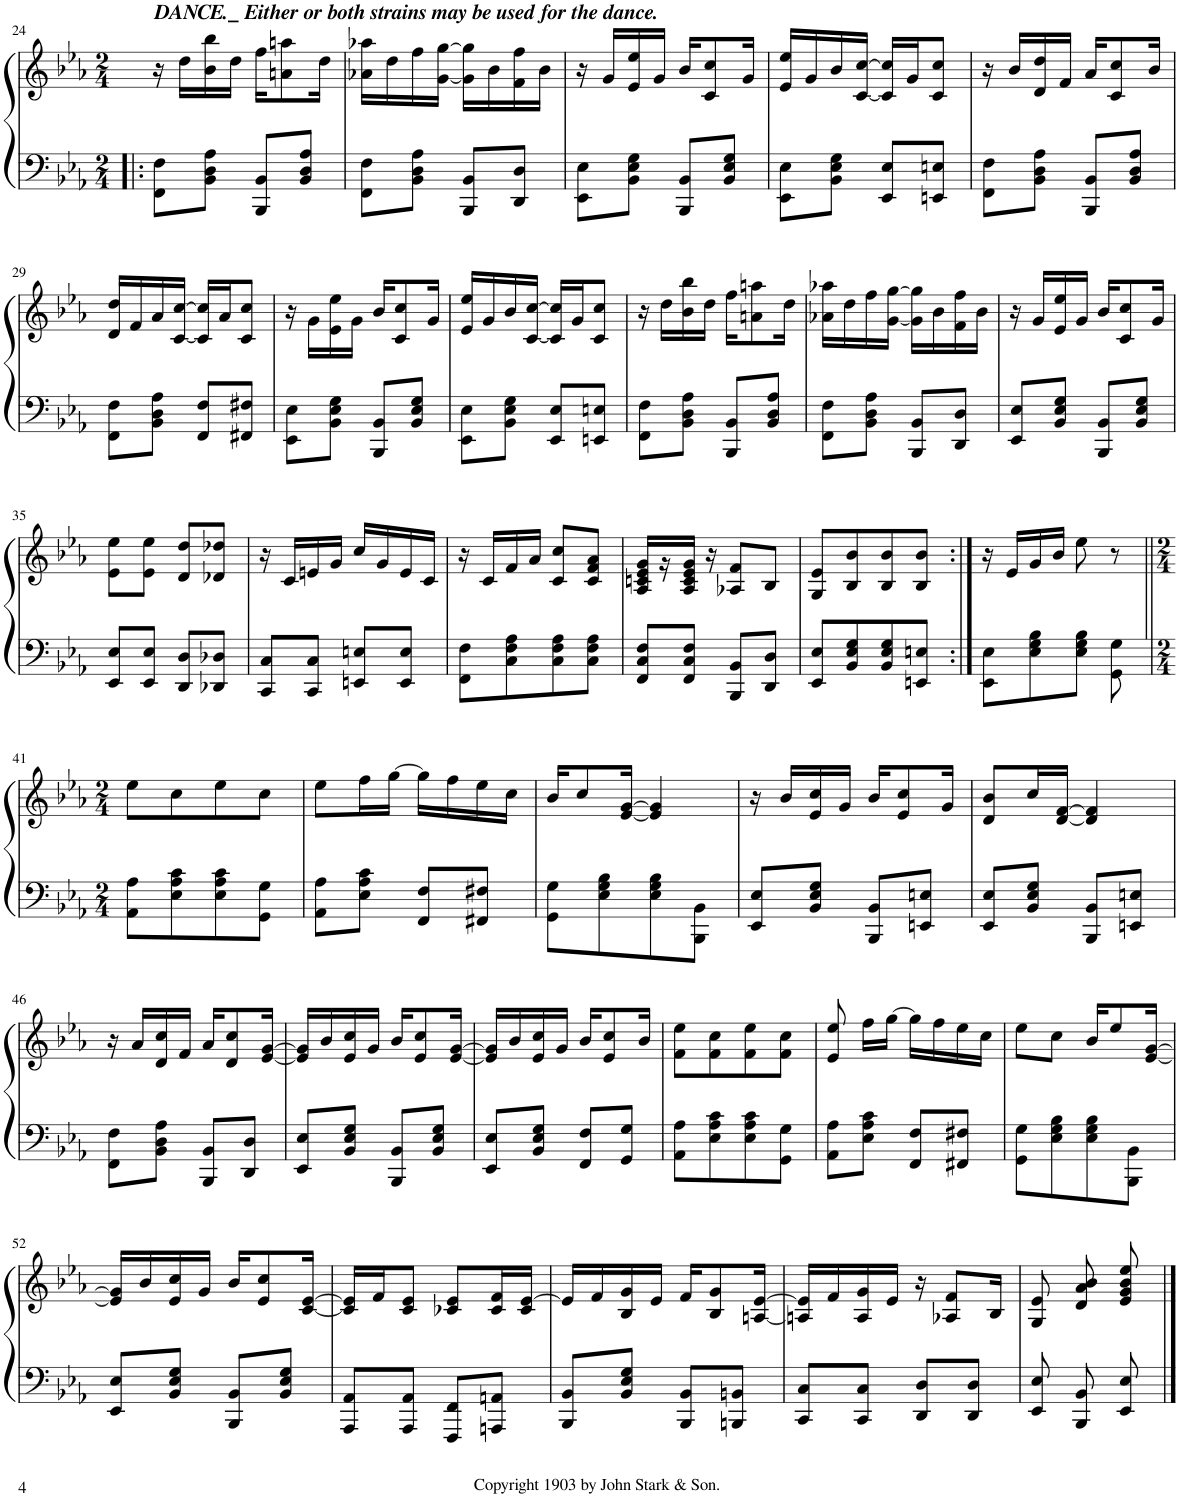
**kern	**kern
*part1	*part1
*staff2	*staff1
*I"Piano	*
*I'Pno	*
!!LO:PB:g=z
*clefF4	*clefG2
*k[b-e-a-]	*k[b-e-a-]
*M2/4	*M2/4
=24!|:	=24!|:
8FF\ 8F\L	16r
.	16dd\LL
8BB-\ 8D\ 8A-\J	16b-\ 16bb-\
.	16dd\JJ
8BBB-/ 8BB-/L	16ff\KL
.	8an\ 8aan\
8BB-/ 8D/ 8A-/J	.
.	16dd\Jk
=25	=25
8FF\ 8F\L	16a-X\ 16aa-X\LL
.	16dd\
8BB-\ 8D\ 8A-\J	16ff\
.	[16g\ [16gg\JJ
8BBB-/ 8BB-/L	16g\] 16gg\]LL
.	16b-\
8DD/ 8D/J	16f\ 16ff\
.	16b-\JJ
=26	=26
8EE-\ 8E-\L	16r
.	16g/LL
8BB-\ 8E-\ 8G\J	16e-/ 16ee-/
.	16g/JJ
8BBB-/ 8BB-/L	16b-/KL
.	8c/ 8cc/
8BB-/ 8E-/ 8G/J	.
.	16g/Jk
=27	=27
8EE-\ 8E-\L	16e-/ 16ee-/LL
.	16g/
8BB-\ 8E-\ 8G\J	16b-/
.	[16c/ [16cc/JJ
8EE-/ 8E-/L	16c/] 16cc/]LL
.	16g/J
8EEn/ 8En/J	8c/ 8cc/J
=28	=28
8FF\ 8F\L	16r
.	16b-/LL
8BB-\ 8D\ 8A-\J	16d/ 16dd/
.	16f/JJ
8BBB-/ 8BB-/L	16a-/KL
.	8c/ 8cc/
8BB-/ 8D/ 8A-/J	.
.	16b-/Jk
!!LO:LB:g=z
=29	=29
8FF\ 8F\L	16d/ 16dd/LL
.	16f/
8BB-\ 8D\ 8A-\J	16a-/
.	[16c/ [16cc/JJ
8FF/ 8F/L	16c/] 16cc/]LL
.	16a-/J
8FF#X/ 8F#X/J	8c/ 8cc/J
=30	=30
8EE-\ 8E-\L	16r
.	16g\LL
8BB-\ 8E-\ 8G\J	16e-\ 16ee-\
.	16g\JJ
8BBB-/ 8BB-/L	16b-/KL
.	8c/ 8cc/
8BB-/ 8E-/ 8G/J	.
.	16g/Jk
=31	=31
8EE-\ 8E-\L	16e-/ 16ee-/LL
.	16g/
8BB-\ 8E-\ 8G\J	16b-/
.	[16c/ [16cc/JJ
8EE-/ 8E-/L	16c/] 16cc/]LL
.	16g/J
8EEn/ 8En/J	8c/ 8cc/J
=32	=32
8FF\ 8F\L	16r
.	16dd\LL
8BB-\ 8D\ 8A-\J	16b-\ 16bb-\
.	16dd\JJ
8BBB-/ 8BB-/L	16ff\KL
.	8an\ 8aan\
8BB-/ 8D/ 8A-/J	.
.	16dd\Jk
=33	=33
8FF\ 8F\L	16a-X\ 16aa-X\LL
.	16dd\
8BB-\ 8D\ 8A-\J	16ff\
.	[16g\ [16gg\JJ
8BBB-/ 8BB-/L	16g\] 16gg\]LL
.	16b-\
8DD/ 8D/J	16f\ 16ff\
.	16b-\JJ
=34	=34
8EE-/ 8E-/L	16r
.	16g/LL
8BB-/ 8E-/ 8G/J	16e-/ 16ee-/
.	16g/JJ
8BBB-/ 8BB-/L	16b-/KL
.	8c/ 8cc/
8BB-/ 8E-/ 8G/J	.
.	16g/Jk
!!LO:LB:g=z
=35	=35
8EE-/ 8E-/L	8e-\ 8ee-\L
8EE-/ 8E-/J	8e-\ 8ee-\J
8DD/ 8D/L	8d/ 8dd/L
8DD-X/ 8D-X/J	8d-X/ 8dd-X/J
=36	=36
8CC/ 8C/L	16r
.	16c/LL
8CC/ 8C/J	16en/
.	16g/JJ
8EEn/ 8En/L	16cc/LL
.	16g/
8EE/ 8E/J	16e/
.	16c/JJ
=37	=37
8FF\ 8F\L	16r
.	16c/LL
8C\ 8F\ 8A-\	16f/
.	16a-/JJ
8C\ 8F\ 8A-\	8c/ 8cc/L
8C\ 8F\ 8A-\J	8c/ 8f/ 8a-/J
=38	=38
8FF/ 8C/ 8F/L	16A-/ 16cn/ 16e-/ 16g/LL
.	16r
8FF/ 8C/ 8F/J	16A-/ 16c/ 16e-/ 16g/JJ
.	16r
8BBB-/ 8BB-/L	8A-X/ 8f/L
8DD/ 8D/J	8B-/J
=39	=39
8EE-/ 8E-/L	8G/ 8e-/L
8BB-/ 8E-/ 8G/	8B-/ 8b-/
8BB-/ 8E-/ 8G/	8B-/ 8b-/
8EEn/ 8En/J	8B-/ 8b-/J
=40:|!	=40:|!
8EE-\ 8E-\L	16r
.	16e-/LL
8E-\ 8G\ 8B-\	16g/
.	16b-/JJ
8E-\ 8G\ 8B-\J	8ee-\
8GG\ 8G\	8r
!!LO:LB:g=z
=41||	=41||
*M2/4	*M2/4
8AA-\ 8A-\L	8ee-\L
8E-\ 8A-\ 8c\	8cc\
8E-\ 8A-\ 8c\	8ee-\
8GG\ 8G\J	8cc\J
=42	=42
8AA-\ 8A-\L	8ee-\L
8E-\ 8A-\ 8c\J	16ff\L
.	[16gg\JJ
8FF/ 8F/L	16gg\LL]
.	16ff\
8FF#X/ 8F#X/J	16ee-\
.	16cc\JJ
=43	=43
8GG\ 8G\L	16b-/KL
.	8cc/
8E-\ 8G\ 8B-\	.
.	[16e-/ [16g/Jk
8E-\ 8G\ 8B-\	4e-/] 4g/]
8BBB-\ 8BB-\J	.
=44	=44
8EE-/ 8E-/L	16r
.	16b-/LL
8BB-/ 8E-/ 8G/J	16e-/ 16cc/
.	16g/JJ
8BBB-/ 8BB-/L	16b-/KL
.	8e-/ 8cc/
8EEn/ 8En/J	.
.	16g/Jk
=45	=45
8EE-/ 8E-/L	8d/ 8b-/L
8BB-/ 8E-/ 8G/J	16cc/L
.	[16d/ [16f/JJ
8BBB-/ 8BB-/L	4d/] 4f/]
8EEn/ 8En/J	.
!!LO:LB:g=z
=46	=46
8FF\ 8F\L	16r
.	16a-/LL
8BB-\ 8D\ 8A-\J	16d/ 16cc/
.	16f/JJ
8BBB-/ 8BB-/L	16a-/KL
.	8d/ 8cc/
8DD/ 8D/J	.
.	[16e-/ [16g/Jk
=47	=47
8EE-/ 8E-/L	16e-/] 16g/]LL
.	16b-/
8BB-/ 8E-/ 8G/J	16e-/ 16cc/
.	16g/JJ
8BBB-/ 8BB-/L	16b-/KL
.	8e-/ 8cc/
8BB-/ 8E-/ 8G/J	.
.	[16e-/ [16g/Jk
=48	=48
8EE-/ 8E-/L	16e-/] 16g/]LL
.	16b-/
8BB-/ 8E-/ 8G/J	16e-/ 16cc/
.	16g/JJ
8FF/ 8F/L	16b-/KL
.	8e-/ 8cc/
8GG/ 8G/J	.
.	16b-/Jk
=49	=49
8AA-\ 8A-\L	8f\ 8ee-\L
8E-\ 8A-\ 8c\	8f\ 8cc\
8E-\ 8A-\ 8c\	8f\ 8ee-\
8GG\ 8G\J	8f\ 8cc\J
=50	=50
8AA-\ 8A-\L	8e-/ 8ee-/
8E-\ 8A-\ 8c\J	16ff\LL
.	[16gg\JJ
8FF/ 8F/L	16gg\LL]
.	16ff\
8FF#X/ 8F#X/J	16ee-\
.	16cc\JJ
=51	=51
8GG\ 8G\L	8ee-\L
8E-\ 8G\ 8B-\	8cc\J
8E-\ 8G\ 8B-\	16b-/KL
.	8ee-/
8BBB-\ 8BB-\J	.
.	[16e-/ [16g/Jk
!!LO:LB:g=z
=52	=52
8EE-/ 8E-/L	16e-/] 16g/]LL
.	16b-/
8BB-/ 8E-/ 8G/J	16e-/ 16cc/
.	16g/JJ
8BBB-/ 8BB-/L	16b-/KL
.	8e-/ 8cc/
8BB-/ 8E-/ 8G/J	.
.	[16c/ [16e-/Jk
=53	=53
8AAA-/ 8AA-/L	16c/] 16e-/]LL
.	16f/J
8AAA-/ 8AA-/J	8c/ 8e-/J
8FFF/ 8FF/L	8c-X/ 8e-/L
8AAAn/ 8AAn/J	16c-/ 16f/L
.	16c-/ [16e-/JJ
=54	=54
8BBB-/ 8BB-/L	16e-/LL]
.	16f/
8BB-/ 8E-/ 8G/J	16B-/ 16g/
.	16e-/JJ
8BBB-/ 8BB-/L	16f/KL
.	8B-/ 8g/
8BBBn/ 8BBn/J	.
.	[16An/ [16e-/Jk
=55	=55
8CC/ 8C/L	16An/] 16e-/]LL
.	16f/
8CC/ 8C/J	16A/ 16g/
.	16e-/JJ
8DD/ 8D/L	16r
.	8A-X/ 8f/L
8DD/ 8D/J	.
.	16B-/Jk
=56	=56
8EE-/ 8E-/	8G/ 8e-/
8BBB-/ 8BB-/	8d/ 8a-/ 8b-/
8EE-/ 8E-/	8e-/ 8g/ 8b-/ 8ee-/
==	==
*-	*-
